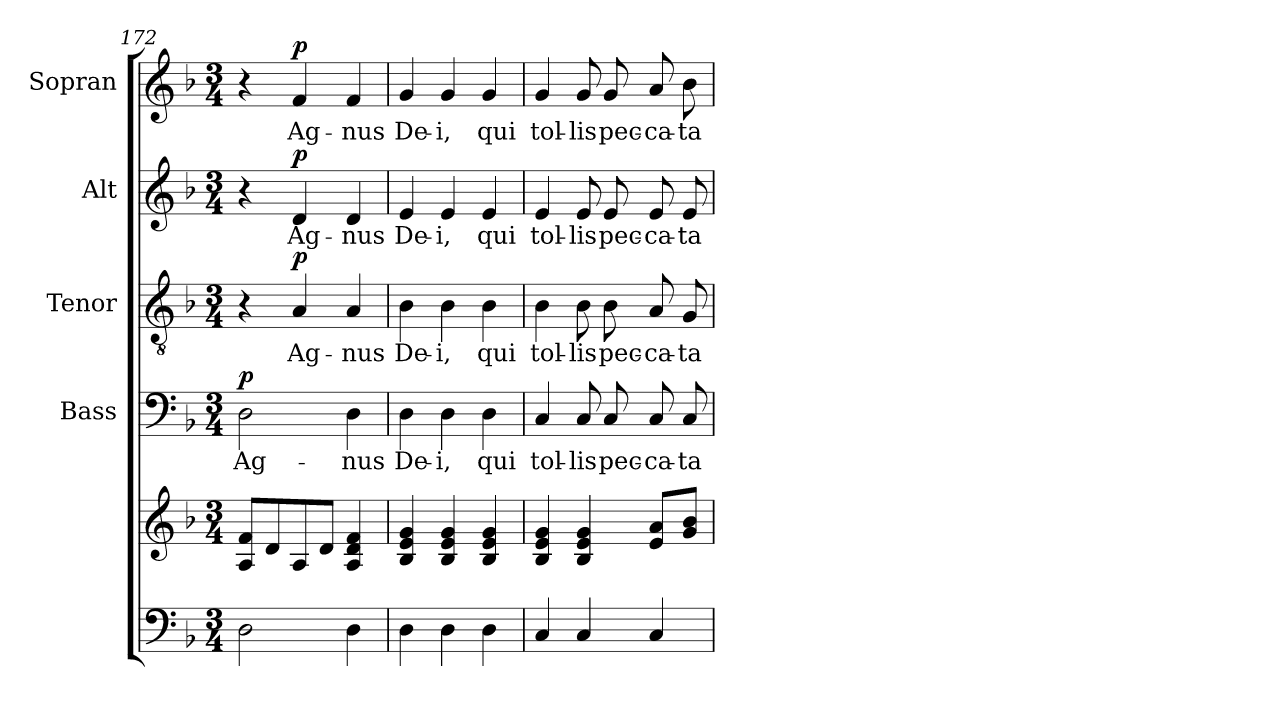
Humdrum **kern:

**kern	**kern	**kern	**text	**dynam	**kern	**text	**dynam	**kern	**text	**dynam	**kern	**text	**dynam
*part5	*part5	*part4	*part4	*part4	*part3	*part3	*part3	*part2	*part2	*part2	*part1	*part1	*part1
*staff6	*staff5	*staff4	*staff4	*staff4	*staff3	*staff3	*staff3	*staff2	*staff2	*staff2	*staff1	*staff1	*staff1
*	*	*I"Bass	*	*	*I"Tenor	*	*	*I"Alt	*	*	*I"Sopran	*	*
*	*	*I'B.	*	*	*I'T.	*	*	*I'A.	*	*	*I'S.	*	*
*clefF4	*clefG2	*clefF4	*	*	*clefGv2	*	*	*clefG2	*	*	*clefG2	*	*
*k[b-]	*k[b-]	*k[b-]	*	*	*k[b-]	*	*	*k[b-]	*	*	*k[b-]	*	*
*F:	*F:	*F:	*	*	*F:	*	*	*F:	*	*	*F:	*	*
*M3/4	*M3/4	*M3/4	*	*	*M3/4	*	*	*M3/4	*	*	*M3/4	*	*
=172	=172	=172	=172	=172	=172	=172	=172	=172	=172	=172	=172	=172	=172
!	!	!	!LO:LY:b	!LO:DY:a	!	!	!	!	!	!	!	!	!
2D\	8A/ 8f/L	2D\	Ag-	p	4r	.	.	4r	.	.	4r	.	.
.	8d/	.	.	.	.	.	.	.	.	.	.	.	.
!	!	!	!	!	!	!LO:LY:b	!LO:DY:a	!	!LO:LY:b	!LO:DY:a	!	!LO:LY:b	!LO:DY:a
.	8A/	.	.	.	4A/	Ag-	p	4d/	Ag-	p	4f/	Ag-	p
.	8d/J	.	.	.	.	.	.	.	.	.	.	.	.
!	!	!	!LO:LY:b	!	!	!LO:LY:b	!	!	!LO:LY:b	!	!	!LO:LY:b	!
4D\	4A/ 4d/ 4f/	4D\	-nus	.	4A/	-nus	.	4d/	-nus	.	4f/	-nus	.
=173	=173	=173	=173	=173	=173	=173	=173	=173	=173	=173	=173	=173	=173
!	!	!	!LO:LY:b	!	!	!LO:LY:b	!	!	!LO:LY:b	!	!	!LO:LY:b	!
4D\	4B-/ 4e/ 4g/	4D\	De-	.	4B-\	De-	.	4e/	De-	.	4g/	De-	.
!	!	!	!LO:LY:b	!	!	!LO:LY:b	!	!	!LO:LY:b	!	!	!LO:LY:b	!
4D\	4B-/ 4e/ 4g/	4D\	-i,	.	4B-\	-i,	.	4e/	-i,	.	4g/	-i,	.
!	!	!	!LO:LY:b	!	!	!LO:LY:b	!	!	!LO:LY:b	!	!	!LO:LY:b	!
4D\	4B-/ 4e/ 4g/	4D\	qui	.	4B-\	qui	.	4e/	qui	.	4g/	qui	.
=174	=174	=174	=174	=174	=174	=174	=174	=174	=174	=174	=174	=174	=174
!	!	!	!LO:LY:b	!	!	!LO:LY:b	!	!	!LO:LY:b	!	!	!LO:LY:b	!
4C/	4B-/ 4e/ 4g/	4C/	tol-	.	4B-\	tol-	.	4e/	tol-	.	4g/	tol-	.
!	!	!	!LO:LY:b	!	!	!LO:LY:b	!	!	!LO:LY:b	!	!	!LO:LY:b	!
4C/	4B-/ 4e/ 4g/	8C/	-lis	.	8B-\	-lis	.	8e/	-lis	.	8g/	-lis	.
!	!	!	!LO:LY:b	!	!	!LO:LY:b	!	!	!LO:LY:b	!	!	!LO:LY:b	!
.	.	8C/	pec-	.	8B-\	pec-	.	8e/	pec-	.	8g/	pec-	.
!	!	!	!LO:LY:b	!	!	!LO:LY:b	!	!	!LO:LY:b	!	!	!LO:LY:b	!
4C/	8e/ 8a/L	8C/	-ca-	.	8A/	-ca-	.	8e/	-ca-	.	8a/	-ca-	.
!	!	!	!LO:LY:b	!	!	!LO:LY:b	!	!	!LO:LY:b	!	!	!LO:LY:b	!
.	8g/ 8b-/J	8C/	-ta	.	8G/	-ta	.	8e/	-ta	.	8b-\	-ta	.
=	=	=	=	=	=	=	=	=	=	=	=	=	=
*-	*-	*-	*-	*-	*-	*-	*-	*-	*-	*-	*-	*-	*-
